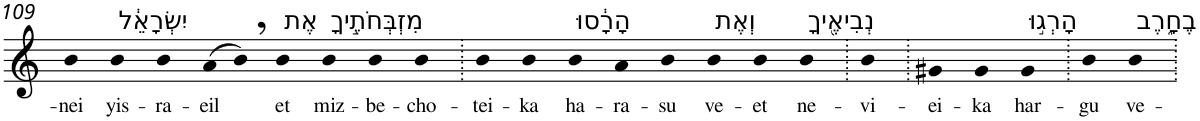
**kern	**text
*part1	*part1
*staff1	*staff1
*I"Piano	*
*I'Pno	*
!!LO:PB:g=z
*clefG2	*
*k[]	*
=109	=109
!	!LO:LY:b
4b	-nei
!LO:TX:a:t=יִשְׂרָאֵ֔ל	!
!	!LO:LY:b
4b	yis-
!	!LO:LY:b
4b	-ra-
!	!LO:LY:b
(>8a	-eil
8b,)	.
!LO:TX:a:t=אֶת	!
!	!LO:LY:b
4b	et
!LO:TX:a:t=מִזְבְּחֹתֶ֣יךָ	!
!	!LO:LY:b
4b	miz-
!	!LO:LY:b
4b	-be-
!	!LO:LY:b
4b	-cho-
=110.	=110.
!	!LO:LY:b
4b	-tei-
!	!LO:LY:b
4b	-ka
!LO:TX:a:t=הָרָ֔סוּ	!
!	!LO:LY:b
4b	ha-
!	!LO:LY:b
4a	-ra-
!	!LO:LY:b
4b	-su
!LO:TX:a:t=וְאֶת	!
!	!LO:LY:b
4b	ve-
!	!LO:LY:b
4b	-et
!LO:TX:a:t=נְבִיאֶ֖יךָ	!
!	!LO:LY:b
4b	ne-
=111.	=111.
!	!LO:LY:b
4b	-vi-
=112.	=112.
!	!LO:LY:b
4g#X	-ei-
!	!LO:LY:b
4g#	-ka
!LO:TX:a:t=הָרְג֣וּ	!
!	!LO:LY:b
4g#	har-
=113.	=113.
!	!LO:LY:b
4b	-gu
!LO:TX:a:t=בֶחָ֑רֶב	!
!	!LO:LY:b
4b	ve-
=.	=.
*-	*-
